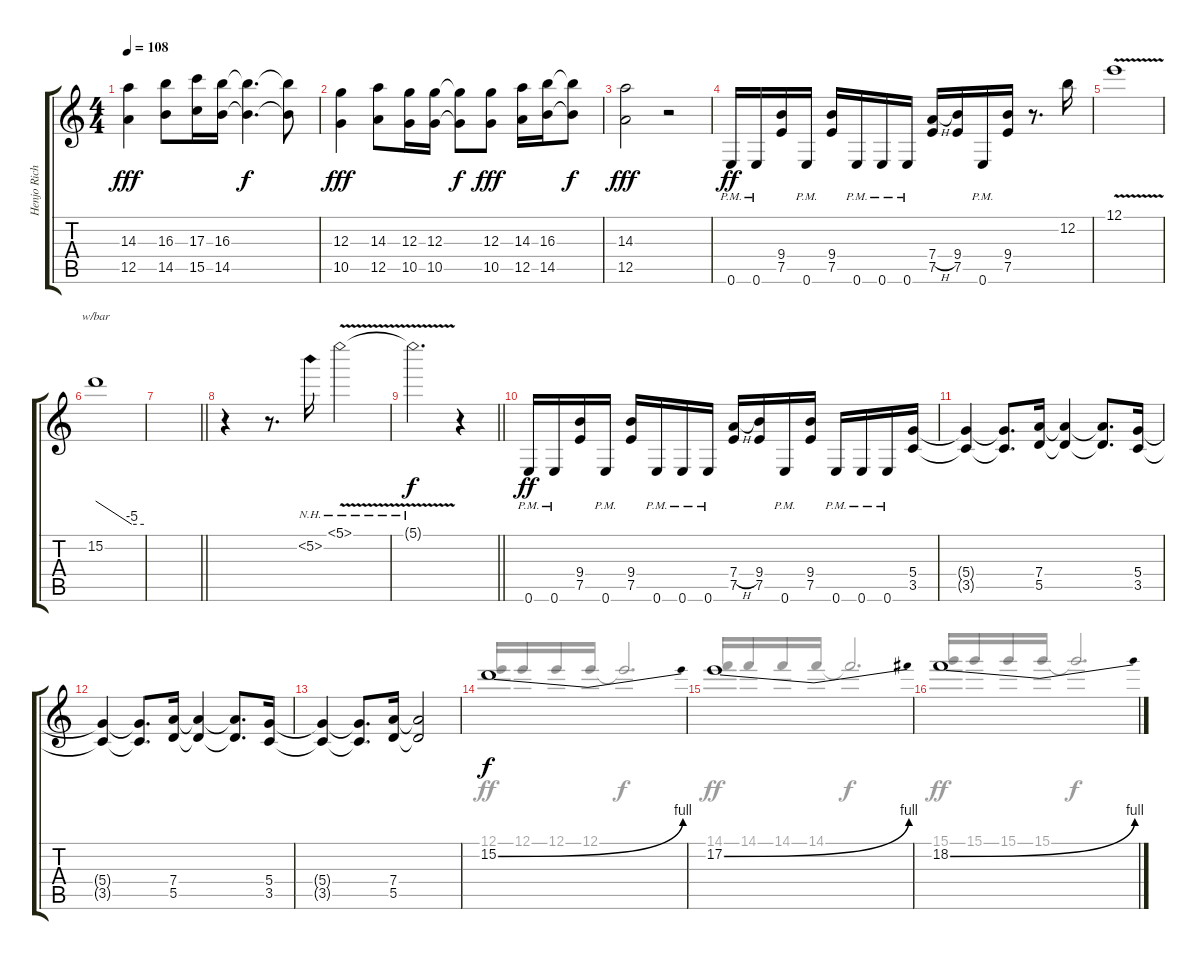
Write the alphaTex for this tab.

\track ("Henjo Richter Guitar" "Henjo Rich") {instrument distortionguitar}
\staff {score tabs}
\tuning (E4 B3 G3 D3 A2 E2) {hide}
\voice
\ts (4 4)
\tempo 108
\clef g2
\ks c
(14.3 12.5).4{dy fff} (16.3 14.5).8 (17.3 15.5).16 (16.3 14.5).16 (16.3{t} 14.5{t}).4{d dy f} (16.3{t} 14.5{t}).8 |
(12.3 10.5).4{dy fff} (14.3 12.5).8 (12.3 10.5).16 (12.3 10.5).16 (12.3{t} 10.5{t}).8{dy f} (12.3 10.5).8{dy fff} (14.3 12.5).16 (16.3 14.5).16 (16.3{t} 14.5{t}).8{dy f} |
(14.3 12.5).2{dy fff} r.2 |
0.6{pm}.16{dy ff} 0.6{pm}.16 (9.4 7.5).16 0.6{pm}.16 (9.4 7.5).16 0.6{pm}.16 0.6{pm}.16 0.6{pm}.16 (7.4{h} 7.5).16 (9.4 7.5).16 0.6{pm}.16 (9.4 7.5).16 r.8{d} 12.2.16 |
12.1{v}.1 |
15.2.1{tbe (custom default 0 0 45 -20 60 -20)} |
\barLineRight lightlight
|
r.4 r.8{d} 5.2{nh}.16 5.1{nh v}.2 |
\barLineRight lightlight
5.1{nh v t}.2{d dy f} r.4 |
0.6{pm}.16{dy ff} 0.6{pm}.16 (9.4 7.5).16 0.6{pm}.16 (9.4 7.5).16 0.6{pm}.16 0.6{pm}.16 0.6{pm}.16 (7.4{h} 7.5).16 (9.4 7.5).16 0.6{pm}.16 (9.4 7.5).16 0.6{pm}.16 0.6{pm}.16 0.6{pm}.16 (5.4 3.5).16 |
(5.4{t} 3.5{t}).4 (5.4{t} 3.5{t}).8{d} (7.4 5.5).16 (7.4{t} 5.5{t}).4 (7.4{t} 5.5{t}).8{d} (5.4 3.5).16 |
(5.4{t} 3.5{t}).4 (5.4{t} 3.5{t}).8{d} (7.4 5.5).16 (7.4{t} 5.5{t}).4 (7.4{t} 5.5{t}).8{d} (5.4 3.5).16 |
(5.4{t} 3.5{t}).4 (5.4{t} 3.5{t}).8{d} (7.4 5.5).16 (7.4{t} 5.5{t}).2 |
15.2{be (bend 0 0 60 4)}.1{dy f} |
17.2{be (bend 0 0 60 4)}.1 |
18.2{be (bend 0 0 60 4)}.1
\voice
\clef g2
\ottava regular
\simile none
\ks c
|
|
|
|
|
|
\barLineRight lightlight
|
|
\barLineRight lightlight
|
|
|
|
|
12.1.16{dy ff beam Up} 12.1.16{beam Up} 12.1.16{beam Up} 12.1.16{beam Up} 12.1{t}.2{d dy f beam Up} |
14.1.16{dy ff beam Up} 14.1.16{beam Up} 14.1.16{beam Up} 14.1.16{beam Up} 14.1{t}.2{d dy f beam Up} |
15.1.16{dy ff beam Up} 15.1.16{beam Up} 15.1.16{beam Up} 15.1.16{beam Up} 15.1{t}.2{d dy f beam Up}
